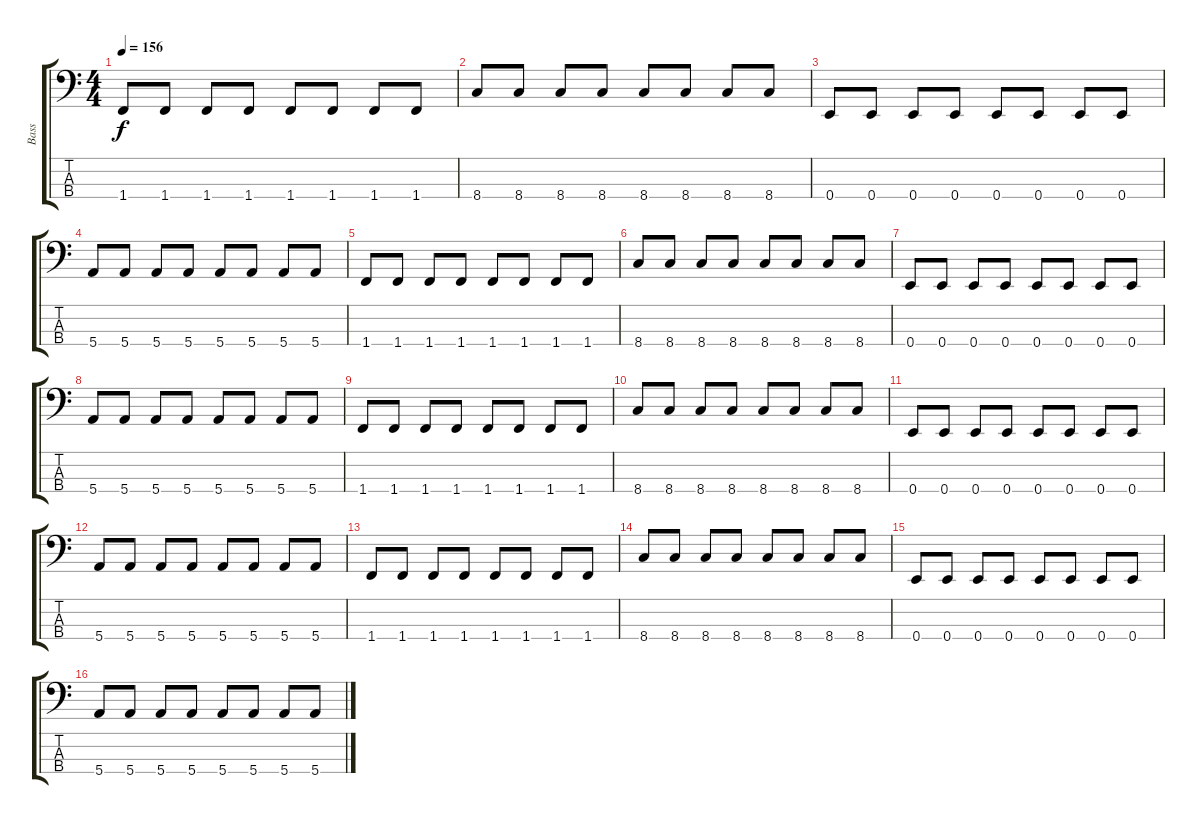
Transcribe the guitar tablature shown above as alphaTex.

\track ("Bass" "Bass") {instrument electricbasspick}
\staff {score tabs}
\tuning (G2 D2 A1 E1) {hide}
\ts (4 4)
\tempo 156
\clef f4
\ks c
1.4.8{dy f} 1.4.8 1.4.8 1.4.8 1.4.8 1.4.8 1.4.8 1.4.8 |
8.4.8 8.4.8 8.4.8 8.4.8 8.4.8 8.4.8 8.4.8 8.4.8 |
0.4.8 0.4.8 0.4.8 0.4.8 0.4.8 0.4.8 0.4.8 0.4.8 |
5.4.8 5.4.8 5.4.8 5.4.8 5.4.8 5.4.8 5.4.8 5.4.8 |
1.4.8 1.4.8 1.4.8 1.4.8 1.4.8 1.4.8 1.4.8 1.4.8 |
8.4.8 8.4.8 8.4.8 8.4.8 8.4.8 8.4.8 8.4.8 8.4.8 |
0.4.8 0.4.8 0.4.8 0.4.8 0.4.8 0.4.8 0.4.8 0.4.8 |
5.4.8 5.4.8 5.4.8 5.4.8 5.4.8 5.4.8 5.4.8 5.4.8 |
1.4.8 1.4.8 1.4.8 1.4.8 1.4.8 1.4.8 1.4.8 1.4.8 |
8.4.8 8.4.8 8.4.8 8.4.8 8.4.8 8.4.8 8.4.8 8.4.8 |
0.4.8 0.4.8 0.4.8 0.4.8 0.4.8 0.4.8 0.4.8 0.4.8 |
5.4.8 5.4.8 5.4.8 5.4.8 5.4.8 5.4.8 5.4.8 5.4.8 |
1.4.8 1.4.8 1.4.8 1.4.8 1.4.8 1.4.8 1.4.8 1.4.8 |
8.4.8 8.4.8 8.4.8 8.4.8 8.4.8 8.4.8 8.4.8 8.4.8 |
0.4.8 0.4.8 0.4.8 0.4.8 0.4.8 0.4.8 0.4.8 0.4.8 |
5.4.8 5.4.8 5.4.8 5.4.8 5.4.8 5.4.8 5.4.8 5.4.8
